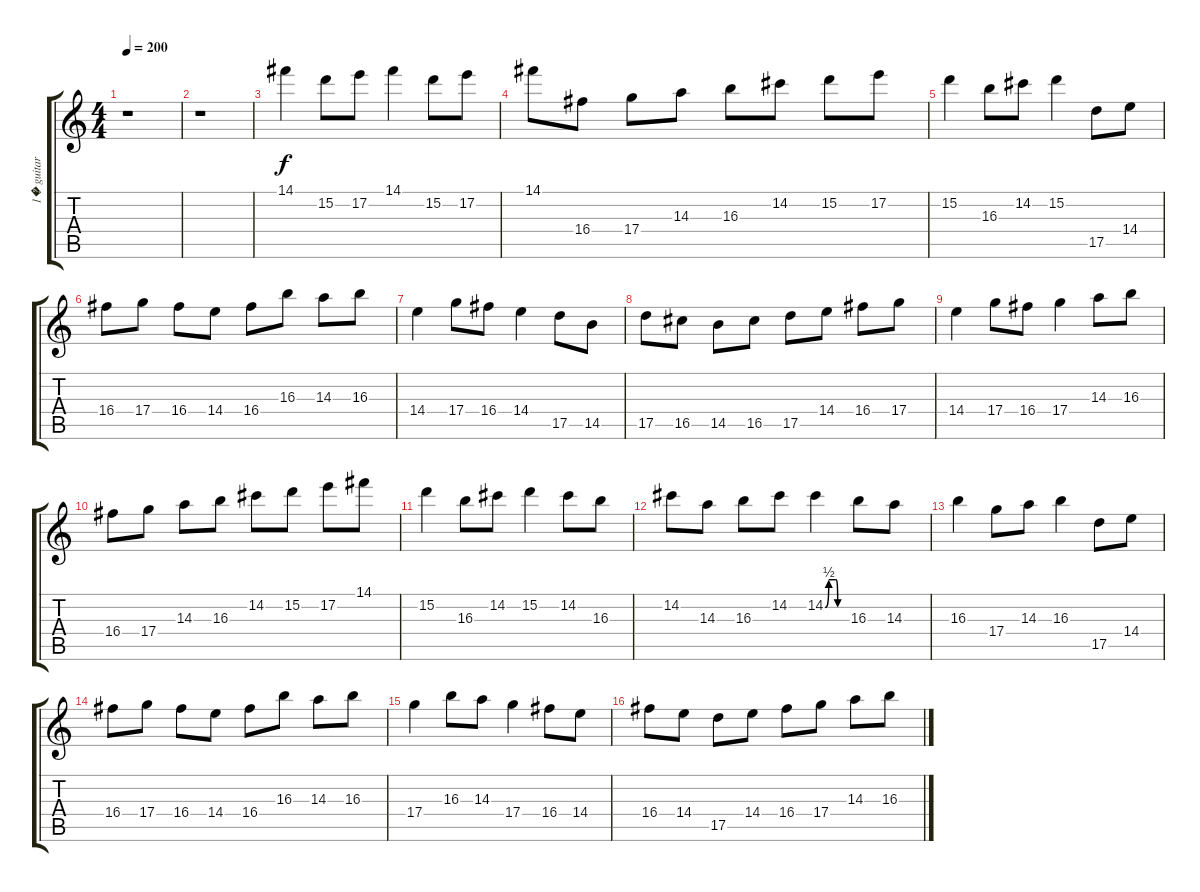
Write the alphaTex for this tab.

\track ("1� guitar acom" "1� guitar ") {instrument distortionguitar}
\staff {score tabs}
\tuning (E4 B3 G3 D3 A2 E2) {hide}
\ts (4 4)
\tempo 200
\clef g2
\ks c
r.1{dy f} |
r.1 |
14.1.4 15.2.8 17.2.8 14.1.4 15.2.8 17.2.8 |
14.1.8 16.4.8 17.4.8 14.3.8 16.3.8 14.2.8 15.2.8 17.2.8 |
15.2.4 16.3.8 14.2.8 15.2.4 17.5.8 14.4.8 |
16.4.8 17.4.8 16.4.8 14.4.8 16.4.8 16.3.8 14.3.8 16.3.8 |
14.4.4 17.4.8 16.4.8 14.4.4 17.5.8 14.5.8 |
17.5.8 16.5.8 14.5.8 16.5.8 17.5.8 14.4.8 16.4.8 17.4.8 |
14.4.4 17.4.8 16.4.8 17.4.4 14.3.8 16.3.8 |
16.4.8 17.4.8 14.3.8 16.3.8 14.2.8 15.2.8 17.2.8 14.1.8 |
15.2.4 16.3.8 14.2.8 15.2.4 14.2.8 16.3.8 |
14.2.8 14.3.8 16.3.8 14.2.8 14.2{be (custom 0 0 10 2 30 2 35 0 60 0)}.4 16.3.8 14.3.8 |
16.3.4 17.4.8 14.3.8 16.3.4 17.5.8 14.4.8 |
16.4.8 17.4.8 16.4.8 14.4.8 16.4.8 16.3.8 14.3.8 16.3.8 |
17.4.4 16.3.8 14.3.8 17.4.4 16.4.8 14.4.8 |
16.4.8 14.4.8 17.5.8 14.4.8 16.4.8 17.4.8 14.3.8 16.3.8
